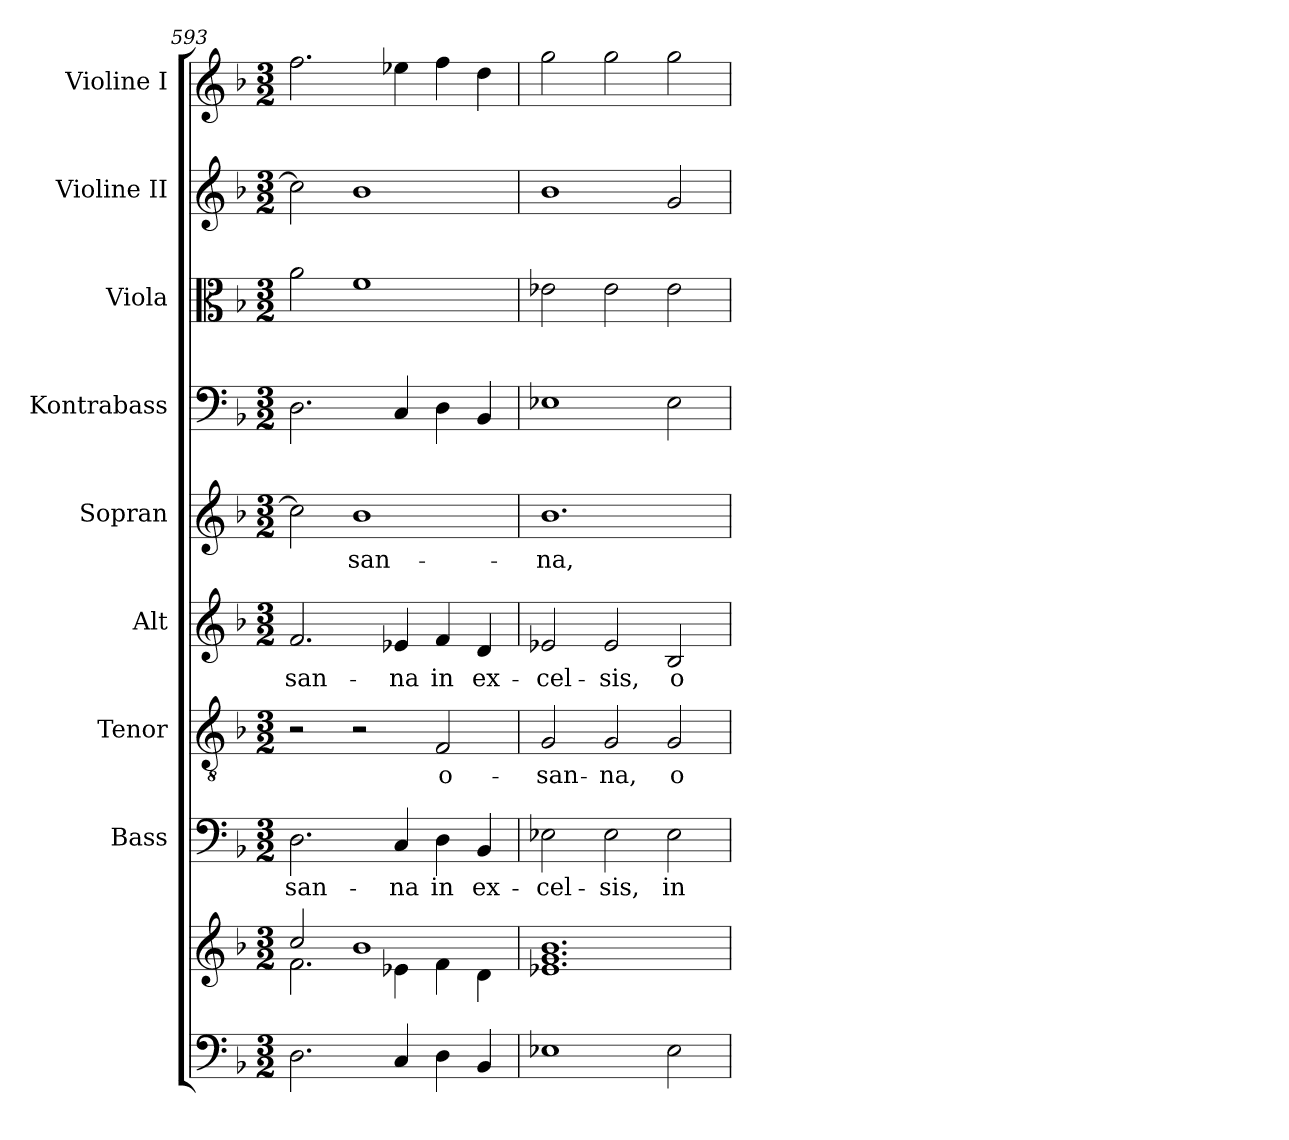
**kern	**kern	**kern	**text	**kern	**text	**kern	**text	**kern	**text	**kern	**kern	**kern	**kern
*part9	*part9	*part8	*part8	*part7	*part7	*part6	*part6	*part5	*part5	*part4	*part3	*part2	*part1
*staff10	*staff9	*staff8	*staff8	*staff7	*staff7	*staff6	*staff6	*staff5	*staff5	*staff4	*staff3	*staff2	*staff1
*	*	*I"Bass	*	*I"Tenor	*	*I"Alt	*	*I"Sopran	*	*I"Kontrabass	*I"Viola	*I"Violine II	*I"Violine I
*	*	*I'B.	*	*I'T.	*	*I'A.	*	*I'S.	*	*I'Kb.	*I'Vla.	*I'Vl. II	*I'Vl. I
*clefF4	*clefG2	*clefF4	*	*clefGv2	*	*clefG2	*	*clefG2	*	*clefF4	*clefC3	*clefG2	*clefG2
*	*	*	*	*	*	*	*	*	*	*ITrd7c12	*	*	*
*k[b-]	*k[b-]	*k[b-]	*	*k[b-]	*	*k[b-]	*	*k[b-]	*	*k[b-]	*k[b-]	*k[b-]	*k[b-]
*F:	*F:	*F:	*	*F:	*	*F:	*	*F:	*	*F:	*F:	*F:	*F:
*M3/2	*M3/2	*M3/2	*	*M3/2	*	*M3/2	*	*M3/2	*	*M3/2	*M3/2	*M3/2	*M3/2
=593	=593	=593	=593	=593	=593	=593	=593	=593	=593	=593	=593	=593	=593
*	*^	*	*	*	*	*	*	*	*	*	*	*	*
!	!	!	!	!LO:LY:b	!	!	!	!LO:LY:b	!	!	!	!	!	!
2.D\	2cc/	2.f\	2.D\	-san-	2r	.	2.f/	-san-	2cc\]	.	2.DD\	2a\	2cc\]	2.ff\
!	!	!	!	!	!	!	!	!	!	!LO:LY:b	!	!	!	!
.	1b-	.	.	.	2r	.	.	.	1b-	-san-	.	1f	1b-	.
!	!	!	!	!LO:LY:b	!	!	!	!LO:LY:b	!	!	!	!	!	!
4C/	.	4e-X\	4C/	-na	.	.	4e-X/	-na	.	.	4CC/	.	.	4ee-X\
!	!	!	!	!LO:LY:b	!	!LO:LY:b	!	!LO:LY:b	!	!	!	!	!	!
4D\	.	4f\	4D\	in	2F/	o-	4f/	in	.	.	4DD\	.	.	4ff\
!	!	!	!	!LO:LY:b	!	!	!	!LO:LY:b	!	!	!	!	!	!
4BB-/	.	4d\	4BB-/	ex-	.	.	4d/	ex-	.	.	4BBB-/	.	.	4dd\
=594	=594	=594	=594	=594	=594	=594	=594	=594	=594	=594	=594	=594	=594	=594
!	!	!	!	!LO:LY:b	!	!LO:LY:b	!	!LO:LY:b	!	!LO:LY:b	!	!	!	!
*	*v	*v	*	*	*	*	*	*	*	*	*	*	*	*
1E-X	1.e-X 1.g 1.b-	2E-X\	-cel-	2G/	-san-	2e-X/	-cel-	1.b-	-na,	1EE-X	2e-X\	1b-	2gg\
!	!	!	!LO:LY:b	!	!LO:LY:b	!	!LO:LY:b	!	!	!	!	!	!
.	.	2E-\	-sis,	2G/	-na,	2e-/	-sis,	.	.	.	2e-\	.	2gg\
!	!	!	!LO:LY:b	!	!LO:LY:b	!	!LO:LY:b	!	!	!	!	!	!
2E-\	.	2E-\	in	2G/	o-	2B-/	o-	.	.	2EE-\	2e-\	2g/	2gg\
=	=	=	=	=	=	=	=	=	=	=	=	=	=
*-	*-	*-	*-	*-	*-	*-	*-	*-	*-	*-	*-	*-	*-
